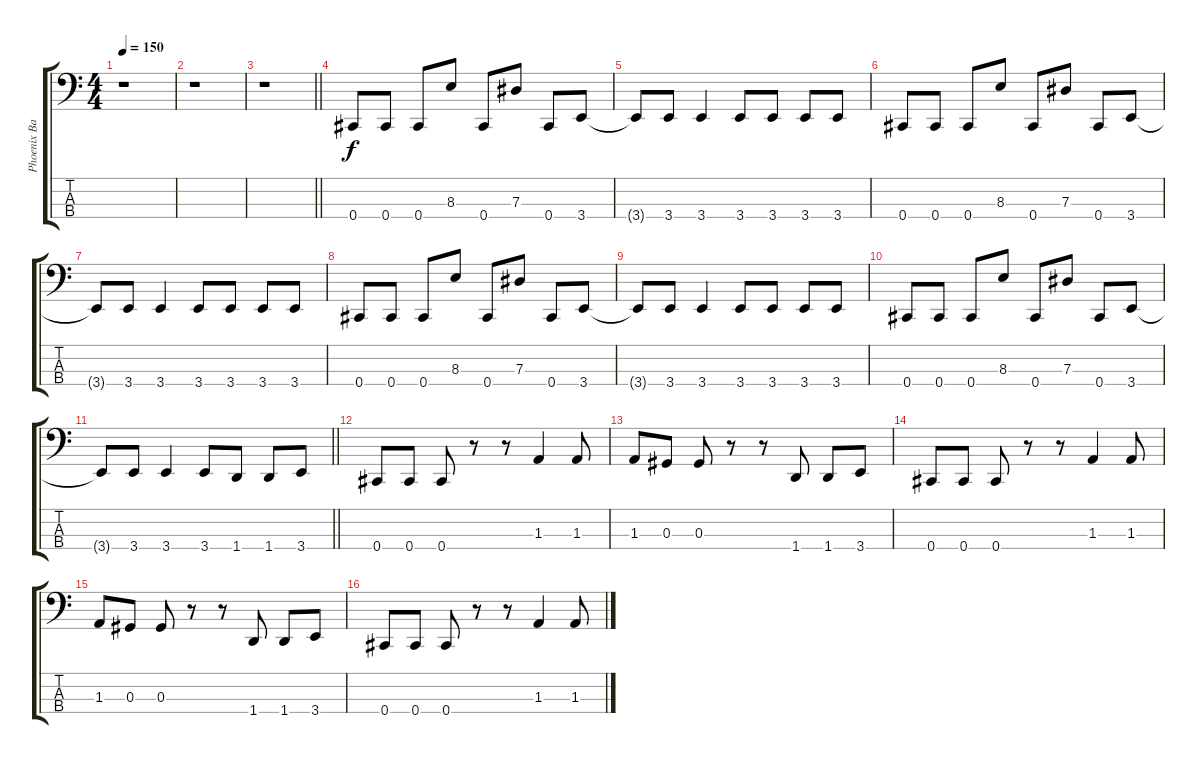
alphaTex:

\track ("Phoenix Bass3" "Phoenix Ba") {instrument electricbasspick}
\staff {score tabs}
\tuning (Gb2 Db2 Ab1 Db1) {hide}
\ts (4 4)
\tempo 150
\clef f4
\ks c
r.1{dy f} |
r.1 |
\barLineRight lightlight
r.1 |
0.4.8 0.4.8 0.4.8 8.3.8 0.4.8 7.3.8 0.4.8 3.4.8 |
3.4{t}.8 3.4.8 3.4.4 3.4.8 3.4.8 3.4.8 3.4.8 |
0.4.8 0.4.8 0.4.8 8.3.8 0.4.8 7.3.8 0.4.8 3.4.8 |
3.4{t}.8 3.4.8 3.4.4 3.4.8 3.4.8 3.4.8 3.4.8 |
0.4.8 0.4.8 0.4.8 8.3.8 0.4.8 7.3.8 0.4.8 3.4.8 |
3.4{t}.8 3.4.8 3.4.4 3.4.8 3.4.8 3.4.8 3.4.8 |
0.4.8 0.4.8 0.4.8 8.3.8 0.4.8 7.3.8 0.4.8 3.4.8 |
\barLineRight lightlight
3.4{t}.8 3.4.8 3.4.4 3.4.8 1.4.8 1.4.8 3.4.8 |
0.4.8 0.4.8 0.4.8 r.8 r.8 1.3.4 1.3.8 |
1.3.8 0.3.8 0.3.8 r.8 r.8 1.4.8 1.4.8 3.4.8 |
0.4.8 0.4.8 0.4.8 r.8 r.8 1.3.4 1.3.8 |
1.3.8 0.3.8 0.3.8 r.8 r.8 1.4.8 1.4.8 3.4.8 |
0.4.8 0.4.8 0.4.8 r.8 r.8 1.3.4 1.3.8
